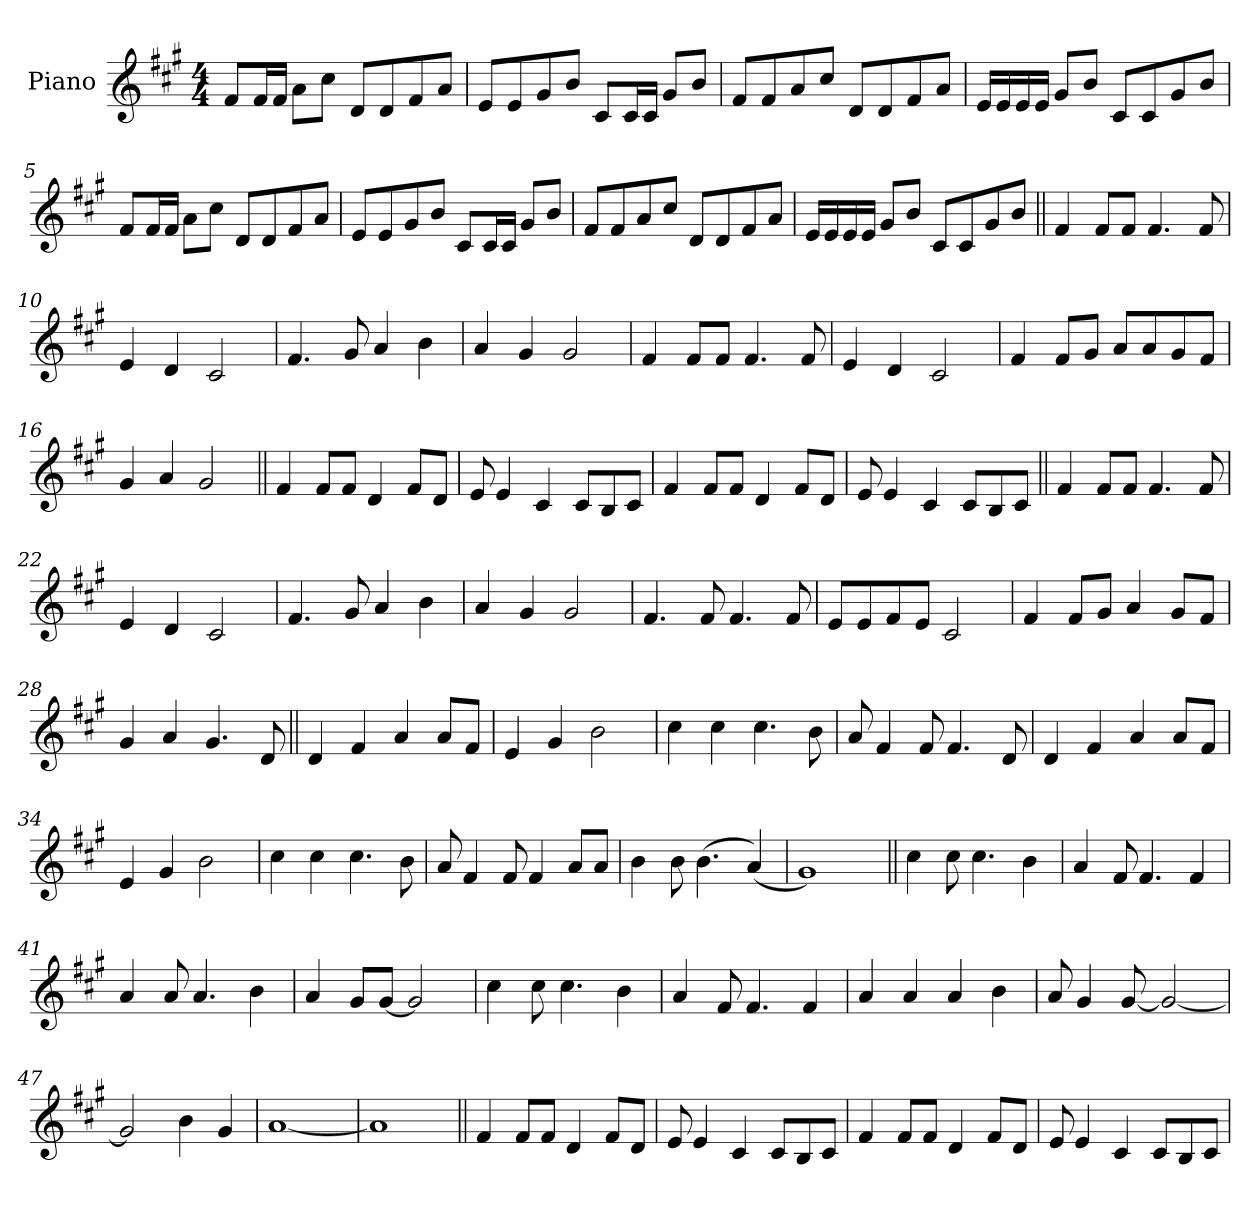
**kern
*part1
*staff1
*I"Piano
*I'Pno.
*clefG2
*k[f#c#g#]
*M4/4
*MM144
=1
8f#!L
16f#!L
16f#!JJ
8a!L
8cc#!J
8d!L
8d!
8f#!
8a!J
=2
8e!L
8e!
8g#!
8b!J
8c#!L
16c#!L
16c#!JJ
8g#!L
8b!J
=3
8f#!L
8f#!
8a!
8cc#!J
8d!L
8d!
8f#!
8a!J
=4
16e!LL
16e!
16e!
16e!JJ
8g#!L
8b!J
8c#!L
8c#!
8g#!
8b!J
=5
8f#!L
16f#!L
16f#!JJ
8a!L
8cc#!J
8d!L
8d!
8f#!
8a!J
=6
8e!L
8e!
8g#!
8b!J
8c#!L
16c#!L
16c#!JJ
8g#!L
8b!J
=7
8f#!L
8f#!
8a!
8cc#!J
8d!L
8d!
8f#!
8a!J
=8
16e!LL
16e!
16e!
16e!JJ
8g#!L
8b!J
8c#!L
8c#!
8g#!
8b!J
=9||
4f#
8f#L
8f#J
4.f#
8f#
=10
4e
4d
2c#
=11
4.f#
8g#
4a
4b
=12
4a
4g#
2g#
=13
4f#
8f#L
8f#J
4.f#
8f#
=14
4e
4d
2c#
=15
4f#
8f#L
8g#J
8aL
8a
8g#
8f#J
=16
4g#
4a
2g#
=17||
4f#!
8f#!L
8f#!J
4d!
8f#!L
8d!J
=18
8e!
4e!
4c#!
8c#!L
8B!
8c#!J
=19
4f#!
8f#!L
8f#!J
4d!
8f#!L
8d!J
=20
8e!
4e!
4c#!
8c#!L
8B!
8c#!J
=21||
4f#
8f#L
8f#J
4.f#
8f#
=22
4e
4d
2c#
=23
4.f#
8g#
4a
4b
=24
4a
4g#
2g#
=25
4.f#
8f#
4.f#
8f#
=26
8eL
8e
8f#
8eJ
2c#
=27
4f#
8f#L
8g#J
4a
8g#L
8f#J
=28
4g#
4a
4.g#
8d
=29||
4d
4f#
4a
8aL
8f#J
=30
4e
4g#
2b
=31
4cc#
4cc#
4.cc#
8b
=32
8a
4f#
8f#
4.f#
8d
=33
4d
4f#
4a
8aL
8f#J
=34
4e
4g#
2b
=35
4cc#
4cc#
4.cc#
8b
=36
8a
4f#
8f#
4f#
8aL
8aJ
=37
4b
8b
(>4.b
(<4a)
=38
1g#)
=39||
4cc#
8cc#
4.cc#
4b
=40
4a
8f#
4.f#
4f#
=41
4a
8a
4.a
4b
=42
4a
8g#L
[8g#J
2g#]
=43
4cc#
8cc#
4.cc#
4b
=44
4a
8f#
4.f#
4f#
=45
4a
4a
4a
4b
=46
8a
4g#
[8g#
2g#_
=47
2g#]
4b
4g#
=48
[1a
=49
1a]
=50||
4f#!
8f#!L
8f#!J
4d!
8f#!L
8d!J
=51
8e!
4e!
4c#!
8c#!L
8B!
8c#!J
=52
4f#!
8f#!L
8f#!J
4d!
8f#!L
8d!J
=53
8e!
4e!
4c#!
8c#!L
8B!
8c#!J
=
*-
